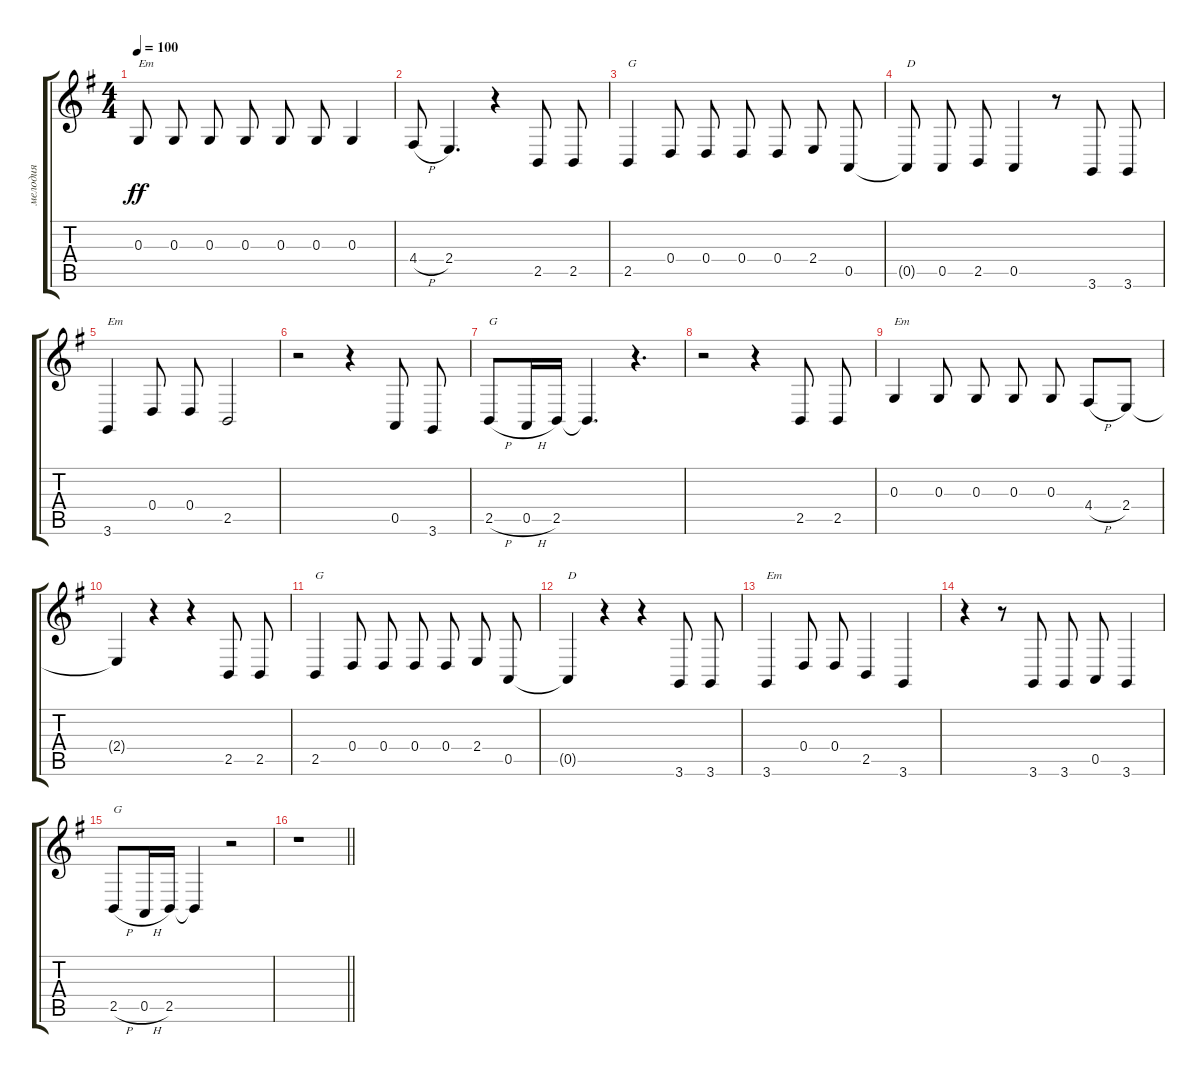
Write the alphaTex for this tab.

\track ("мелодия" "мелодия") {instrument accordion}
\staff {score tabs}
\tuning (E4 B3 G3 D3 A2 E2) {hide}
\ts (4 4)
\section ("" "")
\tempo 100
\clef g2
\ks eminor
0.3.8{txt "Em" dy ff beam split} 0.3.8 0.3.8{beam split} 0.3.8 0.3.8{beam split} 0.3.8 0.3.4 |
4.4{h}.8 2.4.4{d} r.4 2.5.8{beam split} 2.5.8 |
2.5.4{txt "G"} 0.4.8{beam split} 0.4.8 0.4.8{beam split} 0.4.8 2.4.8{beam split} 0.5.8 |
0.5{t}.8{txt "D" beam split} 0.5.8 2.5.8 0.5.4 r.8 3.6.8{beam split} 3.6.8 |
3.6.4{txt "Em"} 0.4.8{beam split} 0.4.8 2.5.2 |
r.2 r.4 0.5.8{beam split} 3.6.8 |
2.5{h}.8{txt "G"} 0.5{h}.16 2.5.16 2.5{t}.4{d} r.4{d} |
r.2 r.4 2.5.8{beam split} 2.5.8 |
0.3.4{txt "Em"} 0.3.8{beam split} 0.3.8 0.3.8{beam split} 0.3.8 4.4{h}.8 2.4.8 |
2.4{t}.4 r.4 r.4 2.5.8{beam split} 2.5.8 |
2.5.4{txt "G"} 0.4.8{beam split} 0.4.8 0.4.8{beam split} 0.4.8 2.4.8{beam split} 0.5.8 |
0.5{t}.4{txt "D"} r.4 r.4 3.6.8{beam split} 3.6.8 |
3.6.4{txt "Em"} 0.4.8{beam split} 0.4.8 2.5.4 3.6.4 |
r.4 r.8 3.6.8 3.6.8{beam split} 0.5.8 3.6.4 |
2.5{h}.8{txt "G"} 0.5{h}.16 2.5.16 2.5{t}.4 r.2 |
\barLineRight lightlight
r.1
